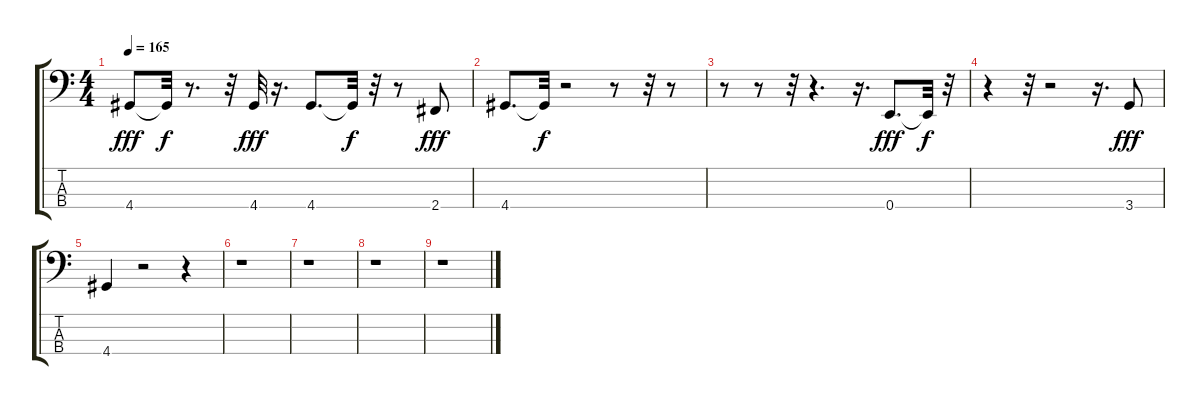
\track (" " " ") {instrument electricbassfinger}
\staff {score tabs}
\tuning (G2 D2 A1 E1) {hide}
\ts (4 4)
\tempo 165
\clef f4
\ks c
4.4.8{dy fff} 4.4{t}.32{dy f} r.8{d} r.32 4.4.32{dy fff} r.16{d} 4.4.8{d} 4.4{t}.32{dy f} r.32 r.8 2.4.8{dy fff} |
4.4.8{d} 4.4{t}.32{dy f} r.2 r.8 r.32 r.8 |
r.8 r.8 r.32 r.4{d} r.16{d} 0.4.8{d dy fff} 0.4{t}.32{dy f} r.32 |
r.4 r.32 r.2 r.16{d} 3.4.8{dy fff} |
4.4.4 r.2 r.4 |
r.1 |
r.1 |
r.1 |
r.1
